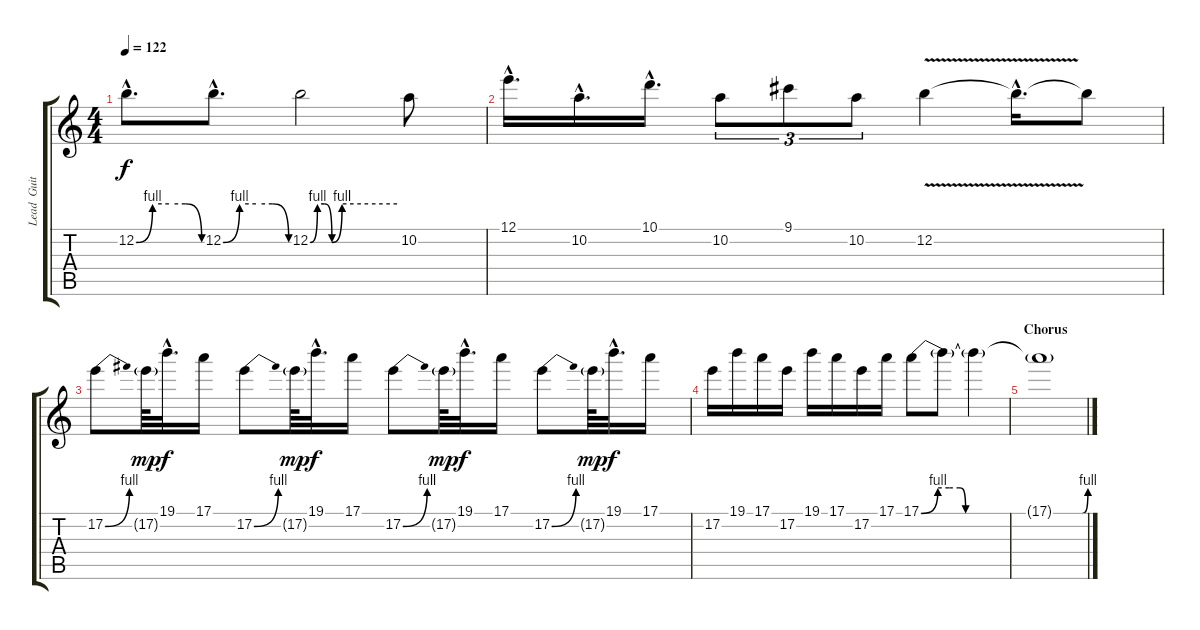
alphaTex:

\track ("Lead  Guitar" "Lead  Guit") {instrument distortionguitar}
\staff {score tabs}
\tuning (E4 B3 G3 D3 A2 E2) {hide}
\ts (4 4)
\tempo 122
\clef g2
\ks c
12.2{be (custom 0 0 15 4 30 4 45 4 60 0) hac}.8{d dy f} 12.2{be (custom 0 0 15 4 30 4 45 4 60 0) hac}.8{d} 12.2{be (custom 0 0 5 4 10 4 15 0 22 4 30 4 40 4 60 4)}.2 10.2.8 |
12.1{hac}.16{d} 10.2{hac}.16{d} 10.1{hac}.16{d} 10.2.8{tu (3 2)} 9.1.8{tu (3 2)} 10.2.8{tu (3 2)} 12.2{v}.4 12.2{hac t}.16{d} 12.2{t}.8 |
17.2{be (bend 0 0 60 4)}.8 17.2{g}.64{dy mp} 19.1{hac}.32{d dy f} 17.1.16 17.2{be (bend 0 0 60 4)}.8 17.2{g}.64{dy mp} 19.1{hac}.32{d dy f} 17.1.16 17.2{be (bend 0 0 60 4)}.8 17.2{g}.64{dy mp} 19.1{hac}.32{d dy f} 17.1.16 17.2{be (bend 0 0 60 4)}.8 17.2{g}.64{dy mp} 19.1{hac}.32{d dy f} 17.1.16 |
17.2.16 19.1.16 17.1.16 17.2.16 19.1.16 17.1.16 17.2.16 17.1.16 17.1{be (custom 0 0 6 4 10 4 14 4 16 0 20 0 29 0 58 0 60 4)}.8{volume 3} 17.1{t}.8 17.1{t}.4 |
\section ("" "Chorus")
17.1{t}.1
